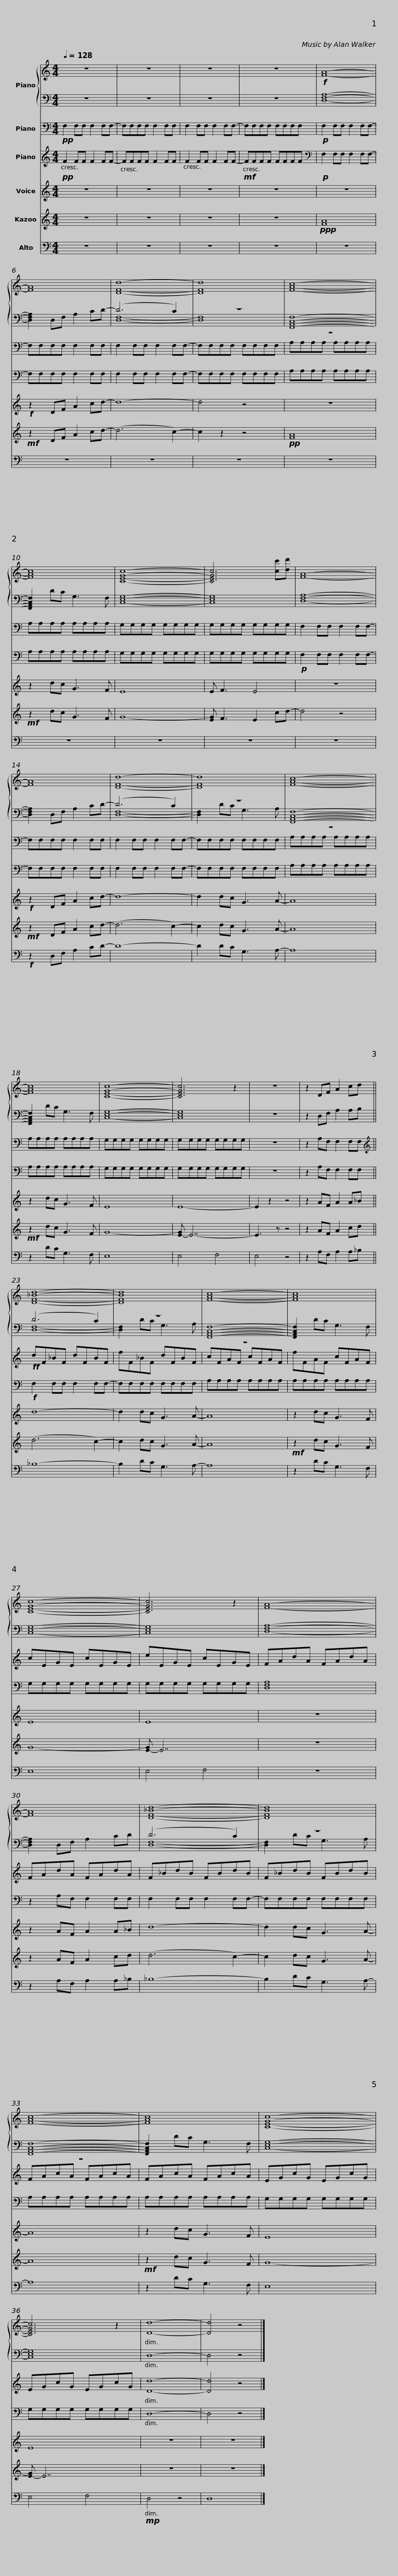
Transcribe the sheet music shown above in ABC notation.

X:1
%%score { 1 | ( 2 3 ) } 4 5 6 7 8
L:1/8
Q:1/4=128
M:4/4
I:linebreak $
K:C
U:s=!stemless!
V:1 treble
V:2 bass
V:3 bass
V:4 bass
V:5 treble
V:6 treble
V:7 treble
V:8 bass
V:1
 z8 | z8 | z8 | z8 |!f! [FA]8- | %5
 [FA]8 |$ [DFd]8- | [DFd]8 | [FAc]8- | [FAc]8 | %10
 [CEGc]8- | [CEGc]6 [cc'][dd'] |$ [FA]8- | [FA]8 | [DFd]8- | %15
 [DFd]8 | [FAc]8- | [FAc]8 |$ [CEGc]8- | [CEGc]6 z2 | %20
 z8 | z2 DF A2 cd || [DF_Bd]8- | [DFBd]8 |$ [FAc]8- | %25
 [FAc]8 | [CEGc]8- | [CEGc]6 z2 | [FA]8- |$ [FA]8 | %30
 [DF_Bd]8- | [DFBd]8 | [FAc]8- | [FAc]8 |$ [CEGc]8- | %35
 [CEGc]6 z2 | [Dd]8- | [Dd]4 z4 |] %38
V:2
 z8 | z8 | z8 | z8 | [D,F,A,]8- | %5
 [D,F,A,]2 D,F, A,2 CD- |$ (D6 C2) | z8 | [F,,A,,C,F,]8- | [F,,A,,C,F,]2 DC G,3 F, | %10
 [C,E,G,]8- | [C,E,G,]8 |$ [D,F,A,]8- | [D,F,A,]2 D,F, A,2 CD- | (D6 C2) | %15
 z8 | [F,,A,,C,F,]8- | [F,,A,,C,F,]2 DC G,3 F, |$ [C,E,G,]8- | [C,E,G,]8 | %20
 z8 | z2 D,F, A,2 A,B, || (D6 C2) | z8 |$ [F,,A,,C,F,]8- | %25
 [F,,A,,C,F,]2 DC G,3 F, | [C,E,G,]8- | [C,E,G,]8 | [D,F,A,]8- |$ [D,F,A,]2 D,F, A,2 CD | %30
 (D6 C2) | z8 | [F,,A,,C,F,]8- | [F,,A,,C,F,]2 DC G,3 F, |$ [C,E,G,]8- | %35
 [C,E,G,]8 | D,8- | D,4 z4 |] %38
V:3
 x8 | x8 | x8 | x8 | x8 | %5
 x8 |$ [D,F,]8- | [D,F,]8 | z8 | x8 | %10
 x8 | x8 |$ x8 | x8 | [D,F,]8- | %15
 [D,F,]2 DC G,3 A, | z8 | x8 |$ x8 | x8 | %20
 x8 | x8 || [D,F,]8- | [D,F,]2 DC G,3 A, |$ z8 | %25
 x8 | x8 | x8 | x8 |$ x8 | %30
 [D,F,]8- | [D,F,]2 DC G,3 A, | z8 | x8 |$ x8 | %35
 x8 | x8 | x8 |] %38
V:4
!pp! F,2 F,F, F,2 F,F,- | F,F,F,F, F,2 F,F, | F,2 F,F, F,2 F,F,- | F,F,F,F, F,F,F,F, |!p! F,2 F,F, F,2 F,F,- | %5
 F,F,F,F, F,2 F,F, |$ F,2 F,F, F,2 F,F,- | F,F,F,F, F,F,F,F, | A,A,A,A, A,A,A,A, | A,A,A,A, A,A,A,A, | %10
 G,G,G,G, G,G,G,G, | G,G,G,G, G,G,G,G, |$ F,2 F,F, F,2 F,F,- | F,F,F,F, F,2 F,F, | F,2 F,F, F,2 F,F,- | %15
 F,F,F,F, F,F,F,F, | A,A,A,A, A,A,A,A, | A,A,A,A, A,A,A,A, |$ G,G,G,G, G,G,G,G, | G,G,G,G, G,G,G,G, | %20
 z8 | z2 A,F, F,2 F,F, ||[K:treble]!ff! dF_BF dFBF | fF_BF dFBF |$ cFAF cFAF | %25
 fFAF cFAF | cEGE cEGE | eEGE cEGE | FAdA FAdA |$ FAdA FAdA | %30
 F_BdB FBdB | F_BdB FBdB | FAcA FAcA | FAcA FAcA |$ EGcG EGcG | %35
 EGcG EGcG | [Dd]8- | [Dd]4 z4 |] %38
V:5
!pp! F2 FF F2 FF- | FFFF F2 FF | F2 FF F2 FF- |!mf! FFFF FFFF |[K:bass]!p! F,2 F,F, F,2 F,F,- | %5
 F,F,F,F, F,2 F,F, |$ F,2 F,F, F,2 F,F,- | F,F,F,F, F,F,F,F, | A,A,A,A, A,A,A,A, | A,A,A,A, A,A,A,A, | %10
 G,G,G,G, G,G,G,G, | G,G,G,G, G,G,G,G, |$!p! F,2 F,F, F,2 F,F,- | F,F,F,F, F,2 F,F, | F,2 F,F, F,2 F,F,- | %15
 F,F,F,F, F,F,F,F, | A,A,A,A, A,A,A,A, | A,A,A,A, A,A,A,A, |$ G,G,G,G, G,G,G,G, | G,G,G,G, G,G,G,G, | %20
 z8 | z2 A,F, F,2 F,F, ||!f! F,2 F,F, F,2 F,F,- | F,F,F,F, F,F,F,F, |$ A,A,A,A, A,A,A,A, | %25
 A,A,A,A, A,A,A,A, | G,G,G,G, G,G,G,G, | G,G,G,G, G,G,G,G, | [D,F,A,]8 |$ z2 A,F, F,2 F,F, | %30
 F,2 F,F, F,2 F,F,- | F,F,F,F, F,F,F,F, | A,A,A,A, A,A,A,A, | A,A,A,A, A,A,A,A, |$ G,G,G,G, G,G,G,G, | %35
 G,G,G,G, G,G,G,G, | D,8- | D,4 z4 |] %38
V:6
 z8 | z8 | z8 | z8 | z8 | %5
!f! z2 DF A2 cd- |$ d8- | d4 z4 | z8 | z2 dc G3 F | %10
 E8 | E F3 E4 |$ z8 |!f! z2 DF A2 cd- | d8- | %15
 d2 dc G3 A- | A8 | z2 dc G3 F |$ E8 | E8- | %20
 E2 z2 z4 | z2 AF A2 A_B || d8- | d2 dc G3 A- |$ A8 | %25
 z2 dc G3 F | E8 | E8 | z8 |$ z2 AF A2 A_B | %30
 d8- | d2 dc G3 A- | A8 | z2 dc G3 F |$ E8 | %35
 E8 | z8 | z8 |] %38
V:7
 z8 | z8 | z8 | z8 |!ppp! [FA]8 | %5
!mf! z2 DF A2 cd- |$ (d6 c2-) | c2 z2 z4 |!pp! [FA]8 |!mf! z2 dc G3 F | %10
 G8- | [EG] F3 E2 cd- |$ d4 z4 |!mf! z2 DF A2 cd- | (d6 c2-) | %15
 c2 dc G3 A- | A8 |!mf! z2 dc G3 F |$ G8- | [E-G] E7- | %20
 E3 z z4 | z2 AF A2 cd || (d6 c2-) | c2 dc G3 A- |$ A8 | %25
!mf! z2 dc G3 F | G8- | [E-G] E7 | z8 |$ z2 AF A2 cd | %30
 (d6 c2-) | c2 dc G3 A- | A8 |!mf! z2 dc G3 F |$ G8- | %35
 [E-G] E7 | z8 | z8 |] %38
V:8
 z8 | z8 | z8 | z8 | z8 | %5
 z8 |$ z8 | z8 | z8 | z8 | %10
 z8 | z8 |$ z8 |!f! z2 D,F, A,2 CD- | D8- | %15
 D2 DC G,3 A,- | A,8 | z2 DC G,3 F, |$ E,8 | E,4- F,4 | %20
 E,4 z4 | z2 A,F, A,2 A,_B, || _B,8- | B,2 DC G,3 A,- |$ A,8 | %25
 z2 DC G,3 F, | E,8 | E,4 F,4 | z8 |$ z2 A,F, A,2 A,_B, | %30
 _B,8- | B,2 DC G,3 A,- | A,8 | z2 DC G,3 F, |$ E,8 | %35
 E,4 F,4 |!mp! D,4 z4 | sD,8 |] %38
